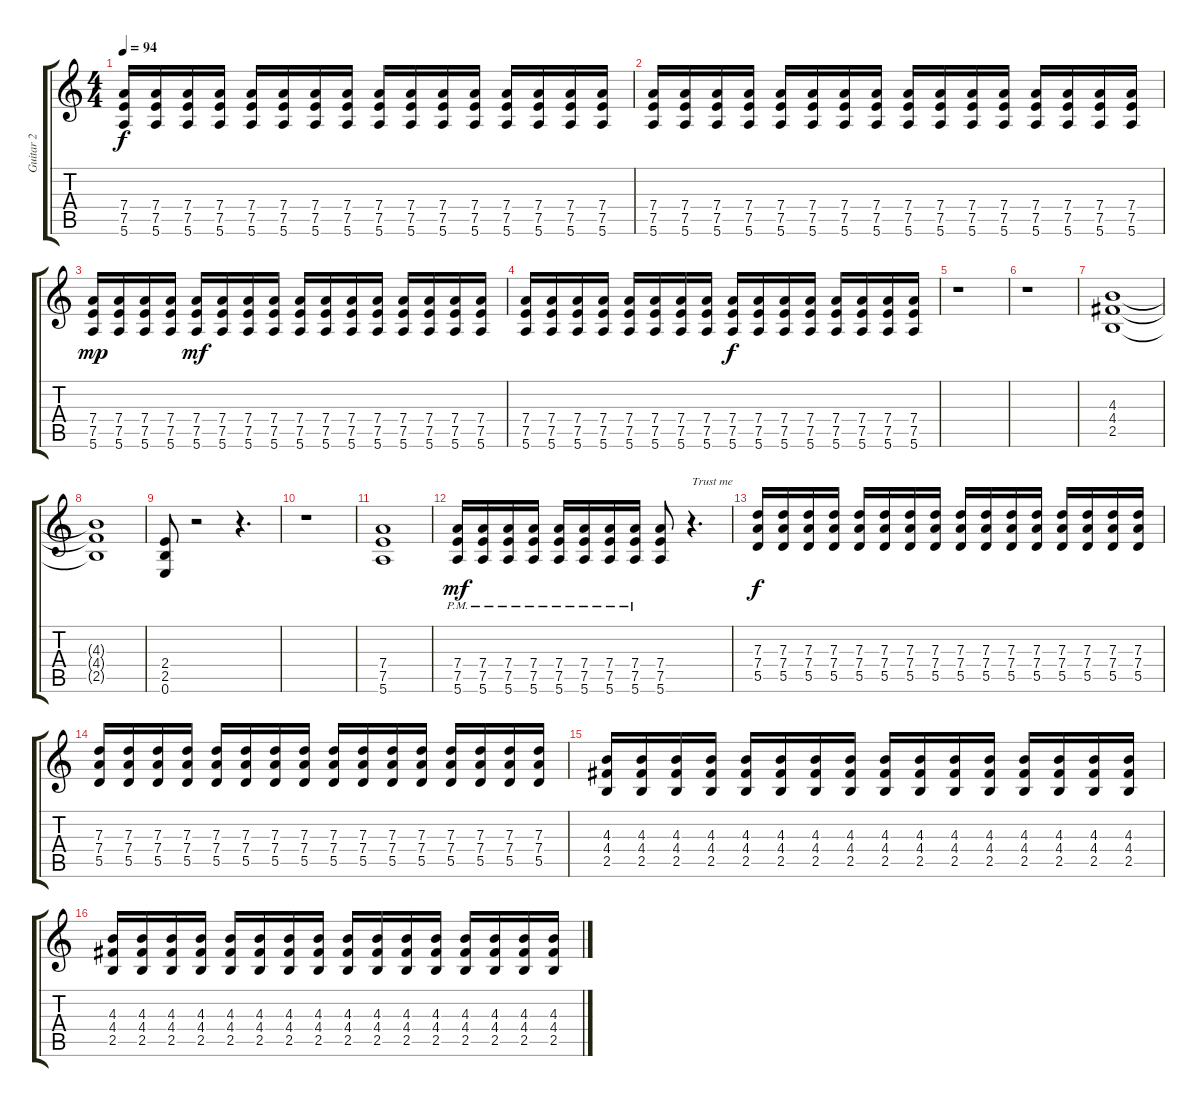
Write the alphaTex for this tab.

\track ("Guitar 2" "Guitar 2") {instrument distortionguitar}
\staff {score tabs}
\tuning (E4 B3 G3 D3 A2 E2) {hide}
\ts (4 4)
\tempo 94
\clef g2
\ks c
(7.4 7.5 5.6).16{dy f volume 5} (7.4 7.5 5.6).16 (7.4 7.5 5.6).16 (7.4 7.5 5.6).16 (7.4 7.5 5.6).16 (7.4 7.5 5.6).16 (7.4 7.5 5.6).16 (7.4 7.5 5.6).16 (7.4 7.5 5.6).16 (7.4 7.5 5.6).16 (7.4 7.5 5.6).16 (7.4 7.5 5.6).16 (7.4 7.5 5.6).16 (7.4 7.5 5.6).16 (7.4 7.5 5.6).16 (7.4 7.5 5.6).16 |
(7.4 7.5 5.6).16 (7.4 7.5 5.6).16 (7.4 7.5 5.6).16 (7.4 7.5 5.6).16 (7.4 7.5 5.6).16 (7.4 7.5 5.6).16 (7.4 7.5 5.6).16 (7.4 7.5 5.6).16 (7.4 7.5 5.6).16 (7.4 7.5 5.6).16 (7.4 7.5 5.6).16 (7.4 7.5 5.6).16 (7.4 7.5 5.6).16 (7.4 7.5 5.6).16 (7.4 7.5 5.6).16 (7.4 7.5 5.6).16 |
(7.4 7.5 5.6).16{dy mp} (7.4 7.5 5.6).16 (7.4 7.5 5.6).16 (7.4 7.5 5.6).16 (7.4 7.5 5.6).16{dy mf} (7.4 7.5 5.6).16 (7.4 7.5 5.6).16 (7.4 7.5 5.6).16 (7.4 7.5 5.6).16 (7.4 7.5 5.6).16 (7.4 7.5 5.6).16 (7.4 7.5 5.6).16 (7.4 7.5 5.6).16 (7.4 7.5 5.6).16 (7.4 7.5 5.6).16 (7.4 7.5 5.6).16 |
(7.4 7.5 5.6).16 (7.4 7.5 5.6).16 (7.4 7.5 5.6).16 (7.4 7.5 5.6).16 (7.4 7.5 5.6).16 (7.4 7.5 5.6).16 (7.4 7.5 5.6).16 (7.4 7.5 5.6).16 (7.4 7.5 5.6).16{dy f} (7.4 7.5 5.6).16 (7.4 7.5 5.6).16 (7.4 7.5 5.6).16 (7.4 7.5 5.6).16 (7.4 7.5 5.6).16 (7.4 7.5 5.6).16 (7.4 7.5 5.6).16 |
r.1 |
r.1 |
(4.3 4.4 2.5).1 |
(4.3{t} 4.4{t} 2.5{t}).1 |
(2.4 2.5 0.6).8 r.2 r.4{d} |
r.1 |
(7.4 7.5 5.6).1 |
(7.4{pm} 7.5{pm} 5.6{pm}).16{dy mf} (7.4{pm} 7.5{pm} 5.6{pm}).16 (7.4{pm} 7.5{pm} 5.6{pm}).16 (7.4{pm} 7.5{pm} 5.6{pm}).16 (7.4{pm} 7.5{pm} 5.6{pm}).16 (7.4{pm} 7.5{pm} 5.6{pm}).16 (7.4{pm} 7.5{pm} 5.6{pm}).16 (7.4{pm} 7.5{pm} 5.6{pm}).16 (7.4 7.5 5.6).8 r.4{d txt "Trust me"} |
(7.3 7.4 5.5).16{dy f} (7.3 7.4 5.5).16 (7.3 7.4 5.5).16 (7.3 7.4 5.5).16 (7.3 7.4 5.5).16 (7.3 7.4 5.5).16 (7.3 7.4 5.5).16 (7.3 7.4 5.5).16 (7.3 7.4 5.5).16 (7.3 7.4 5.5).16 (7.3 7.4 5.5).16 (7.3 7.4 5.5).16 (7.3 7.4 5.5).16 (7.3 7.4 5.5).16 (7.3 7.4 5.5).16 (7.3 7.4 5.5).16 |
(7.3 7.4 5.5).16 (7.3 7.4 5.5).16 (7.3 7.4 5.5).16 (7.3 7.4 5.5).16 (7.3 7.4 5.5).16 (7.3 7.4 5.5).16 (7.3 7.4 5.5).16 (7.3 7.4 5.5).16 (7.3 7.4 5.5).16 (7.3 7.4 5.5).16 (7.3 7.4 5.5).16 (7.3 7.4 5.5).16 (7.3 7.4 5.5).16 (7.3 7.4 5.5).16 (7.3 7.4 5.5).16 (7.3 7.4 5.5).16 |
(4.3 4.4 2.5).16 (4.3 4.4 2.5).16 (4.3 4.4 2.5).16 (4.3 4.4 2.5).16 (4.3 4.4 2.5).16 (4.3 4.4 2.5).16 (4.3 4.4 2.5).16 (4.3 4.4 2.5).16 (4.3 4.4 2.5).16 (4.3 4.4 2.5).16 (4.3 4.4 2.5).16 (4.3 4.4 2.5).16 (4.3 4.4 2.5).16 (4.3 4.4 2.5).16 (4.3 4.4 2.5).16 (4.3 4.4 2.5).16 |
(4.3 4.4 2.5).16 (4.3 4.4 2.5).16 (4.3 4.4 2.5).16 (4.3 4.4 2.5).16 (4.3 4.4 2.5).16 (4.3 4.4 2.5).16 (4.3 4.4 2.5).16 (4.3 4.4 2.5).16 (4.3 4.4 2.5).16 (4.3 4.4 2.5).16 (4.3 4.4 2.5).16 (4.3 4.4 2.5).16 (4.3 4.4 2.5).16 (4.3 4.4 2.5).16 (4.3 4.4 2.5).16 (4.3 4.4 2.5).16
